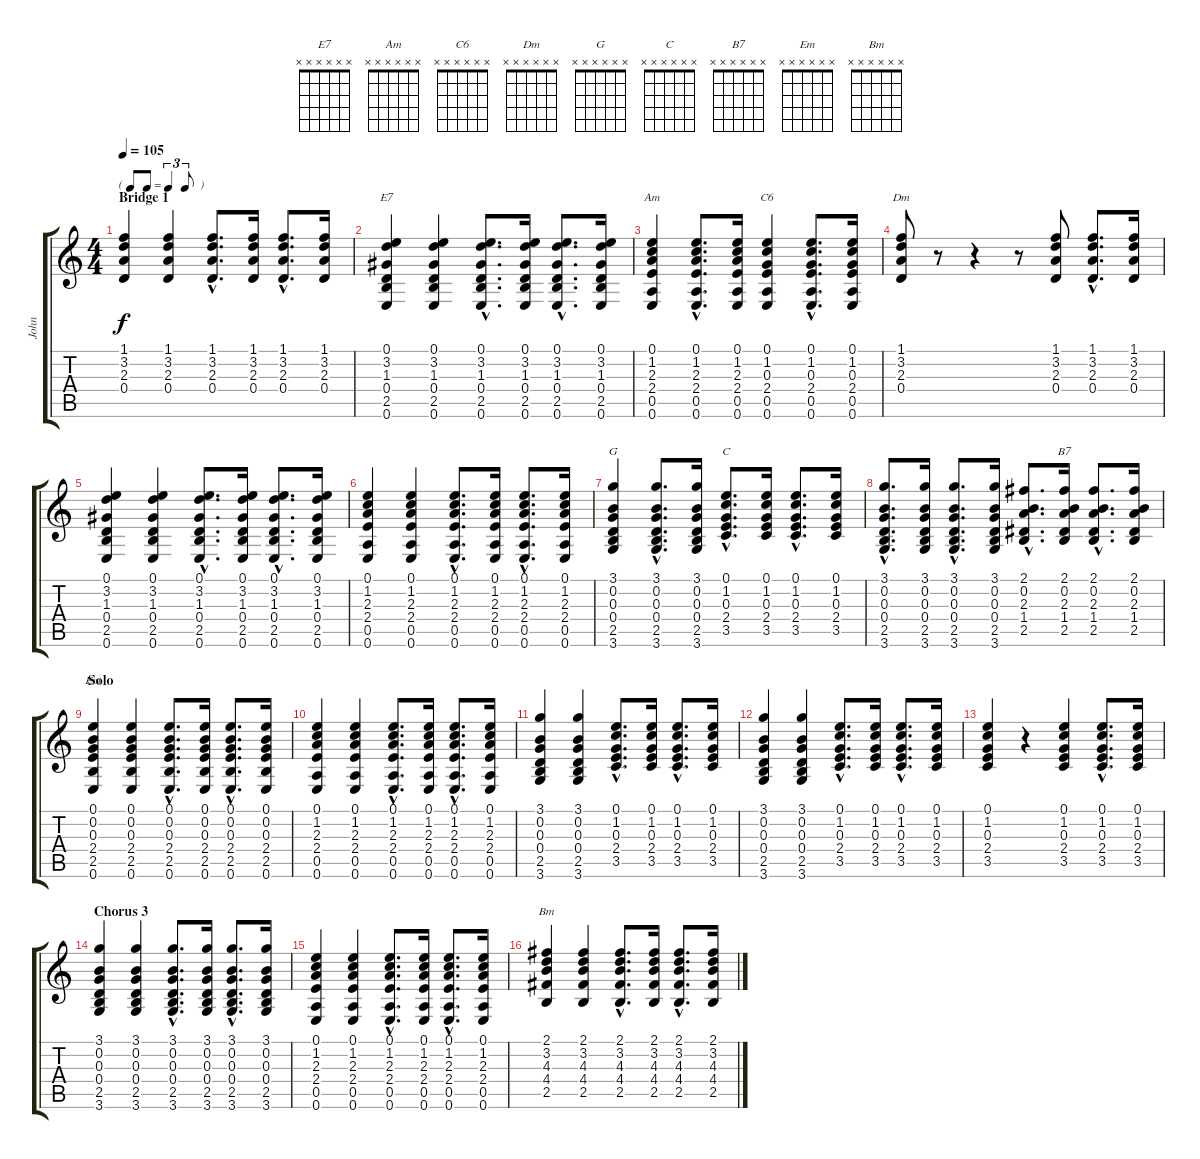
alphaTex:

\track ("John" "John") {instrument acousticguitarsteel}
\staff {score tabs}
\tuning (E4 B3 G3 D3 A2 E2) {hide}
\chord ("E7" x x x x x x)
\chord ("Am" x x x x x x)
\chord ("C6" x x x x x x)
\chord ("Dm" x x x x x x)
\chord ("G" x x x x x x)
\chord ("C" x x x x x x)
\chord ("B7" x x x x x x)
\chord ("Em" x x x x x x)
\chord ("Bm" x x x x x x)
\ts (4 4)
\tf triplet8th
\section ("" "Bridge 1")
\tempo 105
\clef g2
\ks c
(1.1 3.2 2.3 0.4).4{dy f} (1.1 3.2 2.3 0.4).4 (1.1{hac} 3.2{hac} 2.3{hac} 0.4{hac}).8{d} (1.1 3.2 2.3 0.4).16 (1.1{hac} 3.2{hac} 2.3{hac} 0.4{hac}).8{d} (1.1 3.2 2.3 0.4).16 |
(0.1 3.2 1.3 0.4 2.5 0.6).4{ch "E7"} (0.1 3.2 1.3 0.4 2.5 0.6).4 (0.1{hac} 3.2{hac} 1.3{hac} 0.4{hac} 2.5{hac} 0.6{hac}).8{d} (0.1 3.2 1.3 0.4 2.5 0.6).16 (0.1{hac} 3.2{hac} 1.3{hac} 0.4{hac} 2.5{hac} 0.6{hac}).8{d} (0.1 3.2 1.3 0.4 2.5 0.6).16 |
(0.1 1.2 2.3 2.4 0.5 0.6).4{ch "Am"} (0.1{hac} 1.2{hac} 2.3{hac} 2.4{hac} 0.5{hac} 0.6{hac}).8{d} (0.1 1.2 2.3 2.4 0.5 0.6).16 (0.1 1.2 0.3 2.4 0.5 0.6).4{ch "C6"} (0.1{hac} 1.2{hac} 0.3{hac} 2.4{hac} 0.5{hac} 0.6{hac}).8{d} (0.1 1.2 0.3 2.4 0.5 0.6).16 |
(1.1 3.2 2.3 0.4).8{ch "Dm"} r.8 r.4 r.8 (1.1 3.2 2.3 0.4).8 (1.1{hac} 3.2{hac} 2.3{hac} 0.4{hac}).8{d} (1.1 3.2 2.3 0.4).16 |
(0.1 3.2 1.3 0.4 2.5 0.6).4 (0.1 3.2 1.3 0.4 2.5 0.6).4 (0.1{hac} 3.2{hac} 1.3{hac} 0.4{hac} 2.5{hac} 0.6{hac}).8{d} (0.1 3.2 1.3 0.4 2.5 0.6).16 (0.1{hac} 3.2{hac} 1.3{hac} 0.4{hac} 2.5{hac} 0.6{hac}).8{d} (0.1 3.2 1.3 0.4 2.5 0.6).16 |
(0.1 1.2 2.3 2.4 0.5 0.6).4 (0.1 1.2 2.3 2.4 0.5 0.6).4 (0.1{hac} 1.2{hac} 2.3{hac} 2.4{hac} 0.5{hac} 0.6{hac}).8{d} (0.1 1.2 2.3 2.4 0.5 0.6).16 (0.1{hac} 1.2{hac} 2.3{hac} 2.4{hac} 0.5{hac} 0.6{hac}).8{d} (0.1 1.2 2.3 2.4 0.5 0.6).16 |
(3.1 0.2 0.3 0.4 2.5 3.6).4{ch "G"} (3.1{hac} 0.2{hac} 0.3{hac} 0.4{hac} 2.5{hac} 3.6{hac}).8{d} (3.1 0.2 0.3 0.4 2.5 3.6).16 (0.1{hac} 1.2{hac} 0.3{hac} 2.4{hac} 3.5{hac}).8{d ch "C"} (0.1 1.2 0.3 2.4 3.5).16 (0.1{hac} 1.2{hac} 0.3{hac} 2.4{hac} 3.5{hac}).8{d} (0.1 1.2 0.3 2.4 3.5).16 |
(3.1{hac} 0.2{hac} 0.3{hac} 0.4{hac} 2.5{hac} 3.6{hac}).8{d} (3.1 0.2 0.3 0.4 2.5 3.6).16 (3.1{hac} 0.2{hac} 0.3{hac} 0.4{hac} 2.5{hac} 3.6{hac}).8{d} (3.1 0.2 0.3 0.4 2.5 3.6).16 (2.1{hac} 0.2{hac} 2.3{hac} 1.4{hac} 2.5{hac}).8{d} (2.1 0.2 2.3 1.4 2.5).16{ch "B7"} (2.1{hac} 0.2{hac} 2.3{hac} 1.4{hac} 2.5{hac}).8{d} (2.1 0.2 2.3 1.4 2.5).16 |
\section ("" "Solo")
(0.1 0.2 0.3 2.4 2.5 0.6).4{ch "Em"} (0.1 0.2 0.3 2.4 2.5 0.6).4 (0.1{hac} 0.2{hac} 0.3{hac} 2.4{hac} 2.5{hac} 0.6{hac}).8{d} (0.1 0.2 0.3 2.4 2.5 0.6).16 (0.1{hac} 0.2{hac} 0.3{hac} 2.4{hac} 2.5{hac} 0.6{hac}).8{d} (0.1 0.2 0.3 2.4 2.5 0.6).16 |
(0.1 1.2 2.3 2.4 0.5 0.6).4 (0.1 1.2 2.3 2.4 0.5 0.6).4 (0.1{hac} 1.2{hac} 2.3{hac} 2.4{hac} 0.5{hac} 0.6{hac}).8{d} (0.1 1.2 2.3 2.4 0.5 0.6).16 (0.1{hac} 1.2{hac} 2.3{hac} 2.4{hac} 0.5{hac} 0.6{hac}).8{d} (0.1 1.2 2.3 2.4 0.5 0.6).16 |
(3.1 0.2 0.3 0.4 2.5 3.6).4 (3.1 0.2 0.3 0.4 2.5 3.6).4 (0.1{hac} 1.2{hac} 0.3{hac} 2.4{hac} 3.5{hac}).8{d} (0.1 1.2 0.3 2.4 3.5).16 (0.1{hac} 1.2{hac} 0.3{hac} 2.4{hac} 3.5{hac}).8{d} (0.1 1.2 0.3 2.4 3.5).16 |
(3.1 0.2 0.3 0.4 2.5 3.6).4 (3.1 0.2 0.3 0.4 2.5 3.6).4 (0.1{hac} 1.2{hac} 0.3{hac} 2.4{hac} 3.5{hac}).8{d} (0.1 1.2 0.3 2.4 3.5).16 (0.1{hac} 1.2{hac} 0.3{hac} 2.4{hac} 3.5{hac}).8{d} (0.1 1.2 0.3 2.4 3.5).16 |
(0.1 1.2 0.3 2.4 3.5).4 r.4 (0.1 1.2 0.3 2.4 3.5).4 (0.1{hac} 1.2{hac} 0.3{hac} 2.4{hac} 3.5{hac}).8{d} (0.1 1.2 0.3 2.4 3.5).16 |
\section ("" "Chorus 3")
(3.1 0.2 0.3 0.4 2.5 3.6).4 (3.1 0.2 0.3 0.4 2.5 3.6).4 (3.1{hac} 0.2{hac} 0.3{hac} 0.4{hac} 2.5{hac} 3.6{hac}).8{d} (3.1 0.2 0.3 0.4 2.5 3.6).16 (3.1{hac} 0.2{hac} 0.3{hac} 0.4{hac} 2.5{hac} 3.6{hac}).8{d} (3.1 0.2 0.3 0.4 2.5 3.6).16 |
(0.1 1.2 2.3 2.4 0.5 0.6).4 (0.1 1.2 2.3 2.4 0.5 0.6).4 (0.1{hac} 1.2{hac} 2.3{hac} 2.4{hac} 0.5{hac} 0.6{hac}).8{d} (0.1 1.2 2.3 2.4 0.5 0.6).16 (0.1{hac} 1.2{hac} 2.3{hac} 2.4{hac} 0.5{hac} 0.6{hac}).8{d} (0.1 1.2 2.3 2.4 0.5 0.6).16 |
(2.1 3.2 4.3 4.4 2.5).4{ch "Bm"} (2.1 3.2 4.3 4.4 2.5).4 (2.1{hac} 3.2{hac} 4.3{hac} 4.4{hac} 2.5{hac}).8{d} (2.1 3.2 4.3 4.4 2.5).16 (2.1{hac} 3.2{hac} 4.3{hac} 4.4{hac} 2.5{hac}).8{d} (2.1 3.2 4.3 4.4 2.5).16
